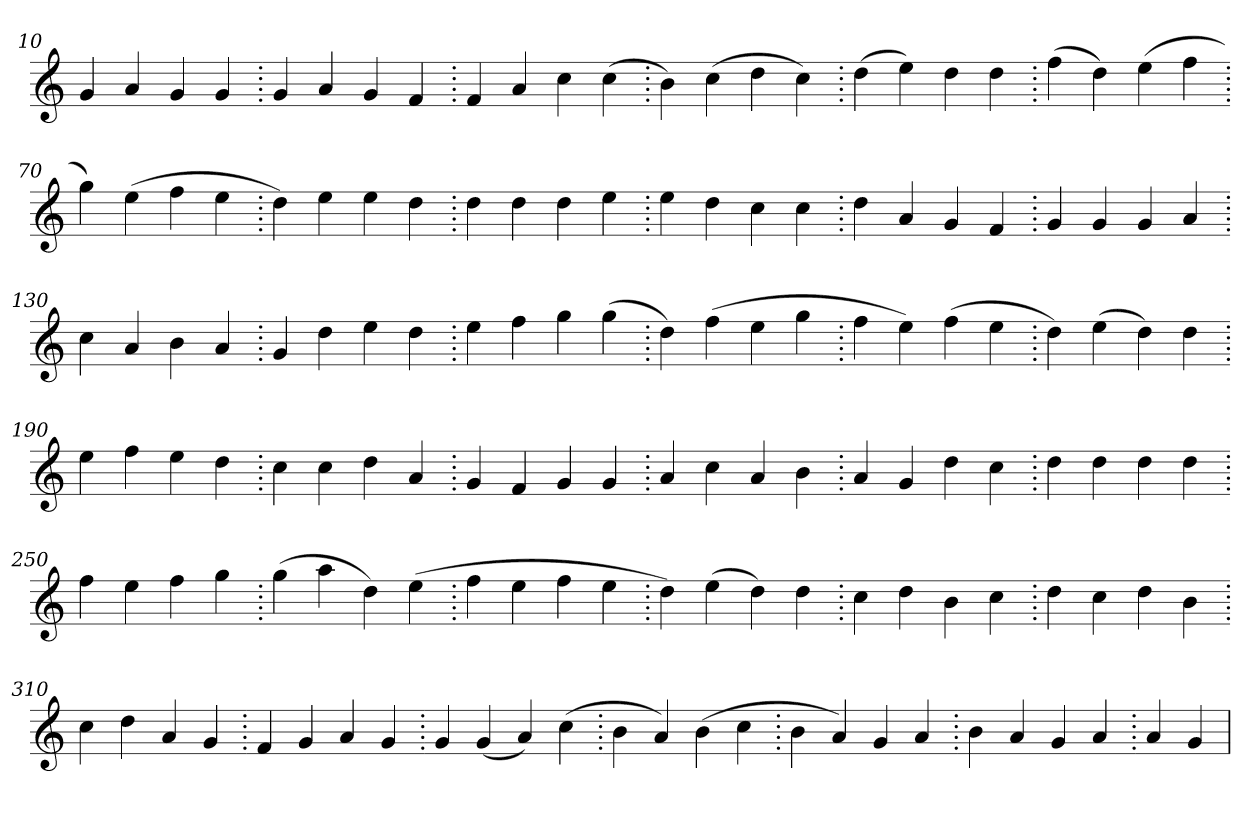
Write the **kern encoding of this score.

**kern
*part1
*staff1
*clefG2
=10.
4g
4a
4g
4g
=20.
4g
4a
4g
4f
=30.
4f
4a
4cc
(>4cc
=40.
4b)
(>4cc
4dd
4cc)
=50.
(>4dd
4ee)
4dd
4dd
=60.
(>4ff
4dd)
(>4ee
4ff
=70.
4gg)
(>4ee
4ff
4ee
=80.
4dd)
4ee
4ee
4dd
=90.
4dd
4dd
4dd
4ee
=100.
4ee
4dd
4cc
4cc
=110.
4dd
4a
4g
4f
=120.
4g
4g
4g
4a
=130.
4cc
4a
4b
4a
=140.
4g
4dd
4ee
4dd
=150.
4ee
4ff
4gg
(>4gg
=160.
4dd)
(>4ff
4ee
4gg
=170.
4ff
4ee)
(>4ff
4ee
=180.
4dd)
(>4ee
4dd)
4dd
=190.
4ee
4ff
4ee
4dd
=200.
4cc
4cc
4dd
4a
=210.
4g
4f
4g
4g
=220.
4a
4cc
4a
4b
=230.
4a
4g
4dd
4cc
=240.
4dd
4dd
4dd
4dd
=250.
4ff
4ee
4ff
4gg
=260.
(>4gg
4aa
4dd)
(>4ee
=270.
4ff
4ee
4ff
4ee
=280.
4dd)
(>4ee
4dd)
4dd
=290.
4cc
4dd
4b
4cc
=300.
4dd
4cc
4dd
4b
=310.
4cc
4dd
4a
4g
=320.
4f
4g
4a
4g
=330.
4g
(>4g
4a)
(>4cc
=340.
4b
4a)
(>4b
4cc
=350.
4b
4a)
4g
4a
=360.
4b
4a
4g
4a
=370.
4a
4g
=
*-
